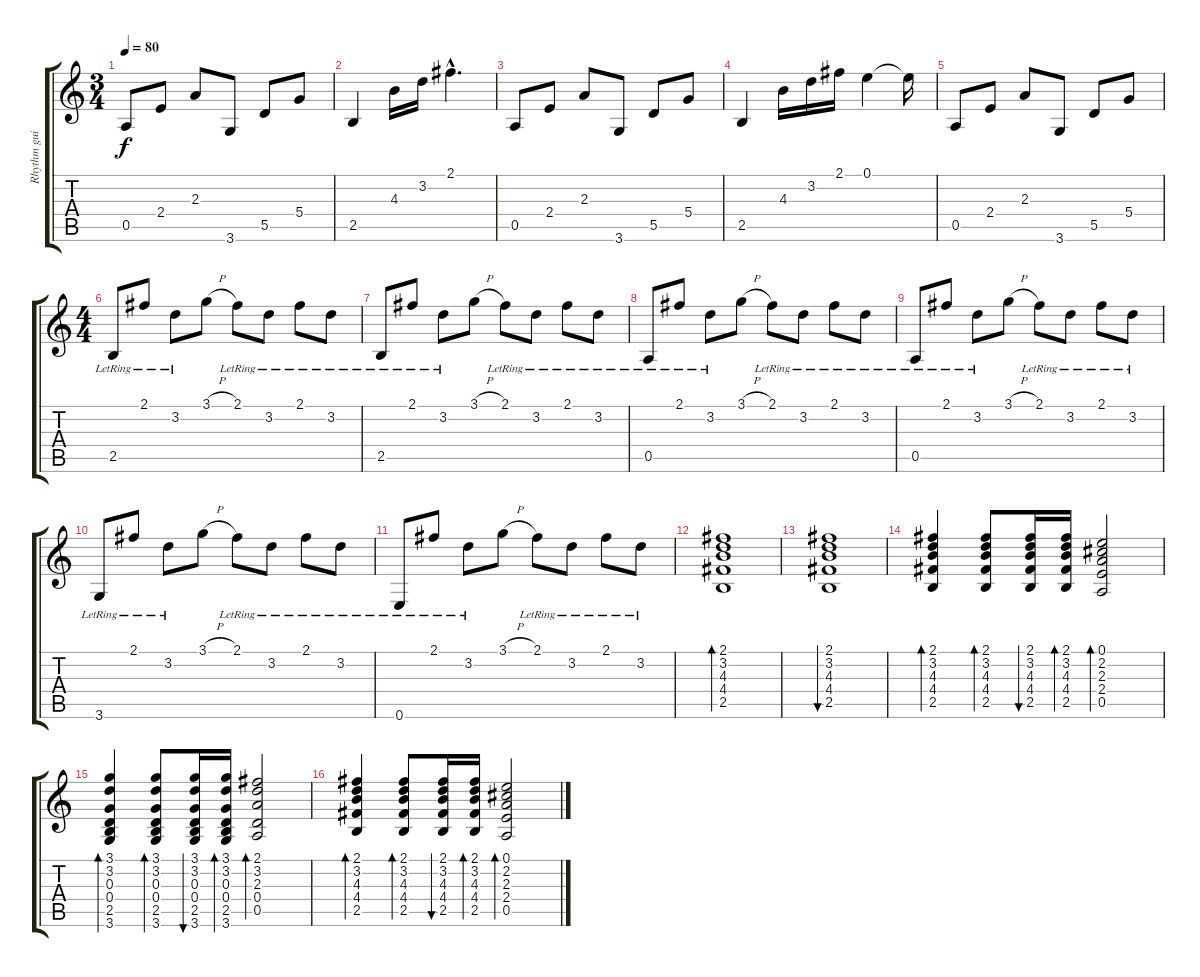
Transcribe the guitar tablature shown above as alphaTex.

\track ("Rhythm guitar 1" "Rhythm gui") {instrument acousticguitarsteel}
\staff {score tabs}
\tuning (E4 B3 G3 D3 A2 E2) {hide}
\ts (3 4)
\tempo 80
\clef g2
\ks c
0.5.8{dy f} 2.4.8 2.3.8 3.6.8 5.5.8 5.4.8 |
2.5.4 4.3.16 3.2.16 2.1{hac}.4{d} |
0.5.8 2.4.8 2.3.8 3.6.8 5.5.8 5.4.8 |
2.5.4 4.3.16 3.2.16 2.1.16 0.1.4 0.1{t}.16 |
0.5.8 2.4.8 2.3.8 3.6.8 5.5.8 5.4.8 |
\ts (4 4)
\section ("" "")
2.5{lr}.8 2.1{lr}.8 3.2{lr}.8 3.1{h}.8 2.1{lr}.8 3.2{lr}.8 2.1{lr}.8 3.2{lr}.8 |
2.5{lr}.8 2.1{lr}.8 3.2{lr}.8 3.1{h}.8 2.1{lr}.8 3.2{lr}.8 2.1{lr}.8 3.2{lr}.8 |
0.5{lr}.8 2.1{lr}.8 3.2{lr}.8 3.1{h}.8 2.1{lr}.8 3.2{lr}.8 2.1{lr}.8 3.2{lr}.8 |
0.5{lr}.8 2.1{lr}.8 3.2{lr}.8 3.1{h}.8 2.1{lr}.8 3.2{lr}.8 2.1{lr}.8 3.2{lr}.8 |
3.6{lr}.8 2.1{lr}.8 3.2{lr}.8 3.1{h}.8 2.1{lr}.8 3.2{lr}.8 2.1{lr}.8 3.2{lr}.8 |
0.6{lr}.8 2.1{lr}.8 3.2{lr}.8 3.1{h}.8 2.1{lr}.8 3.2{lr}.8 2.1{lr}.8 3.2{lr}.8 |
(2.1 3.2 4.3 4.4 2.5).1{bd 60} |
(2.1 3.2 4.3 4.4 2.5).1{bu 60} |
\section ("" "")
(2.1 3.2 4.3 4.4 2.5).4{bd 60} (2.1 3.2 4.3 4.4 2.5).8{bd 60} (2.1 3.2 4.3 4.4 2.5).16{bu 60} (2.1 3.2 4.3 4.4 2.5).16{bd 60} (0.1 2.2 2.3 2.4 0.5).2{bd 60} |
(3.1 3.2 0.3 0.4 2.5 3.6).4{bd 60} (3.1 3.2 0.3 0.4 2.5 3.6).8{bd 60} (3.1 3.2 0.3 0.4 2.5 3.6).16{bu 60} (3.1 3.2 0.3 0.4 2.5 3.6).16{bd 60} (2.1 3.2 2.3 0.4 0.5).2{bd 60} |
(2.1 3.2 4.3 4.4 2.5).4{bd 60} (2.1 3.2 4.3 4.4 2.5).8{bd 60} (2.1 3.2 4.3 4.4 2.5).16{bu 60} (2.1 3.2 4.3 4.4 2.5).16{bd 60} (0.1 2.2 2.3 2.4 0.5).2{bd 60}
